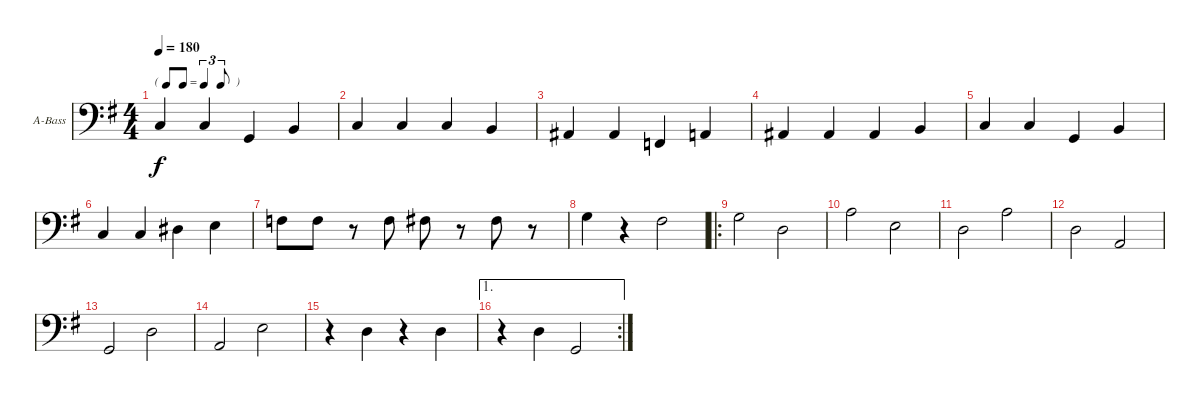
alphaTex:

\defaultSystemsLayout 4
\bracketExtendMode nobrackets
\firstSystemTrackNameOrientation horizontal
\otherSystemsTrackNameOrientation horizontal
\track ("Acoustic Bass" "A-Bass") {instrument acousticbass}
\staff {score}
\tuning (G2 D2 A1 E1)
\ts (4 4)
\tf triplet8th
\ac
\tempo 180
\clef f4
\ks g
3.3.4{dy f instrument acousticbass} 3.3.4 3.4.4 2.3.4 |
3.3.4 3.3.4 3.3.4 2.3.4 |
1.3.4 1.3.4 1.4.4 0.3.4 |
1.3.4 1.3.4 1.3.4 2.3.4 |
3.3.4 3.3.4 3.4.4 2.3.4 |
3.3.4 3.3.4 6.3.4 7.3.4 |
8.3.8 8.3.8 r.8 8.3.8 9.3.8 r.8 9.3.8 r.8 |
10.3.4 r.4 4.2.2 |
\ro
\scale
0.258197 5.2.2 5.3.2 |
\scale
0.258197 7.2.2 7.3.2 |
\scale
0.333333 5.3.2 7.2.2 |
\scale
0.333333 5.3.2 5.4.2 |
\scale
0.333333 3.4.2 5.3.2 |
0.3.2 7.3.2 |
r.4 5.3.4 r.4 5.3.4 |
\ae 1
\rc 2
r.4 5.3.4 3.4.2
